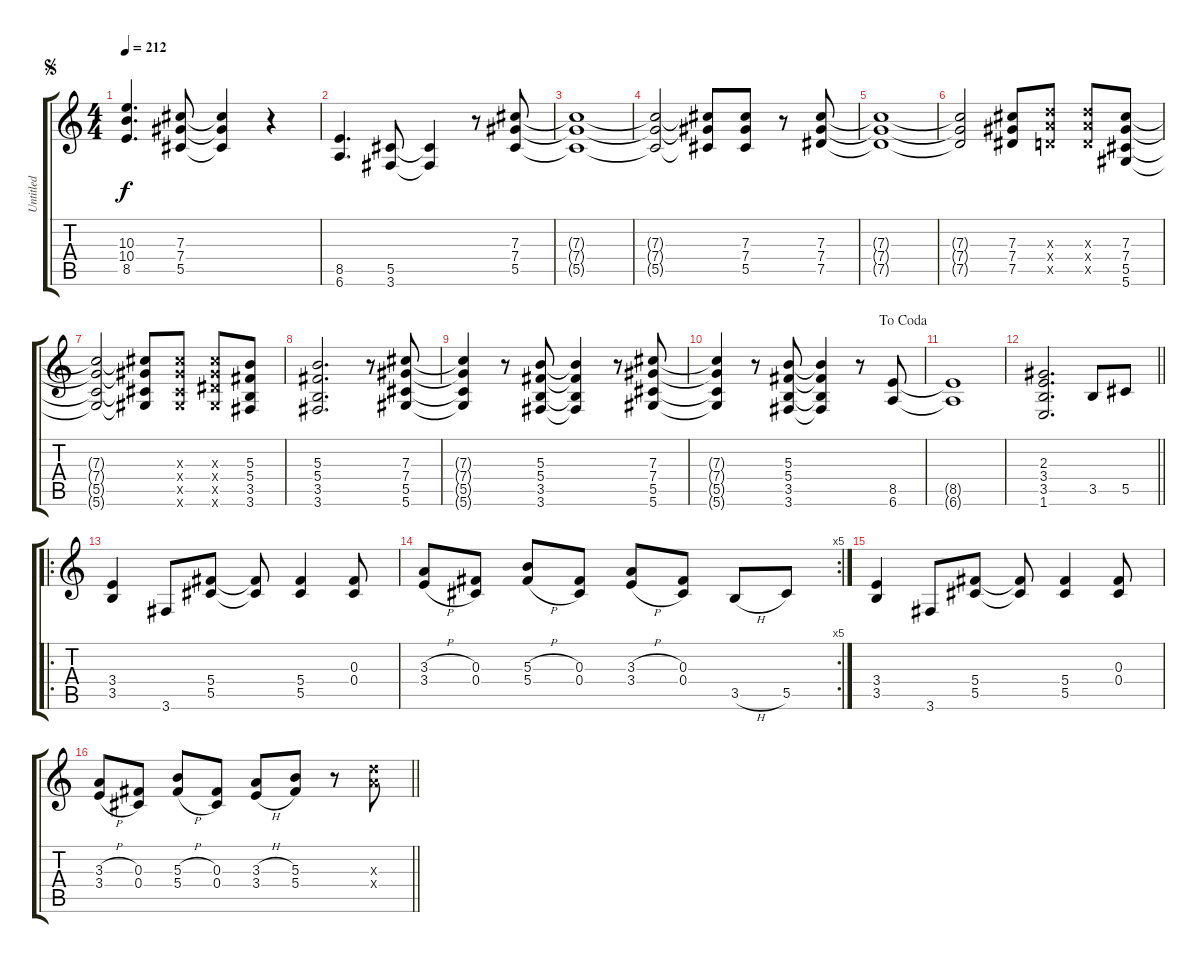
\track ("Untitled" "Untitled") {instrument distortionguitar}
\staff {score tabs}
\tuning (Eb4 Bb3 Gb3 Db3 Ab2 Eb2) {hide}
\ts (4 4)
\jump segno
\tempo 212
\clef g2
\ks c
(10.3 10.4 8.5).4{d dy f} (7.3 7.4 5.5).8 (7.3{t} 7.4{t} 5.5{t}).4 r.4 |
(8.5 6.6).4{d} (5.5 3.6).8 (5.5{t} 3.6{t}).4 r.8 (7.3 7.4 5.5).8 |
(7.3{t} 7.4{t} 5.5{t}).1 |
(7.3{t} 7.4{t} 5.5{t}).2 (7.3{t} 7.4{t} 5.5{t}).8 (7.3 7.4 5.5).8 r.8 (7.3 7.4 7.5).8 |
(7.3{t} 7.4{t} 7.5{t}).1 |
(7.3{t} 7.4{t} 7.5{t}).2 (7.3 7.4 7.5).8 (8.3{x} 8.4{x} 6.5{x}).8 (8.3{x} 8.4{x} 6.5{x}).8 (7.3 7.4 5.5 5.6).8 |
(7.3{t} 7.4{t} 5.5{t} 5.6{t}).2 (7.3{t} 7.4{t} 5.5{t} 5.6{t}).8 (7.3{x} 7.4{x} 5.5{x} 5.6{x}).8 (7.3{x} 7.4{x} 7.5{x} 5.6{x}).8 (5.3 5.4 3.5 3.6).8 |
(5.3 5.4 3.5 3.6).2{d} r.8 (7.3 7.4 5.5 5.6).8 |
(7.3{t} 7.4{t} 5.5{t} 5.6{t}).4 r.8 (5.3 5.4 3.5 3.6).8 (5.3{t} 5.4{t} 3.5{t} 3.6{t}).4 r.8 (7.3 7.4 5.5 5.6).8 |
\jump dacoda
(7.3{t} 7.4{t} 5.5{t} 5.6{t}).4 r.8 (5.3 5.4 3.5 3.6).8 (5.3{t} 5.4{t} 3.5{t} 3.6{t}).4 r.8 (8.5 6.6).8 |
(8.5{t} 6.6{t}).1 |
\barLineRight lightlight
(2.3 3.4 3.5 1.6).2{d} 3.5.8 5.5.8 |
\ro
(3.4 3.5).4 3.6.8 (5.4 5.5).8 (5.4{t} 5.5{t}).8 (5.4 5.5).4 (0.3 0.4).8 |
\rc 5
(3.3{h} 3.4{h}).8 (0.3 0.4).8 (5.3{h} 5.4{h}).8 (0.3 0.4).8 (3.3{h} 3.4{h}).8 (0.3 0.4).8 3.5{h}.8 5.5.8 |
(3.4 3.5).4 3.6.8 (5.4 5.5).8 (5.4{t} 5.5{t}).8 (5.4 5.5).4 (0.3 0.4).8 |
\barLineRight lightlight
(3.3{h} 3.4{h}).8 (0.3 0.4).8 (5.3{h} 5.4{h}).8 (0.3 0.4).8 (3.3{h} 3.4{h}).8 (5.3 5.4).8 r.8 (8.3{x} 8.4{x}).8
